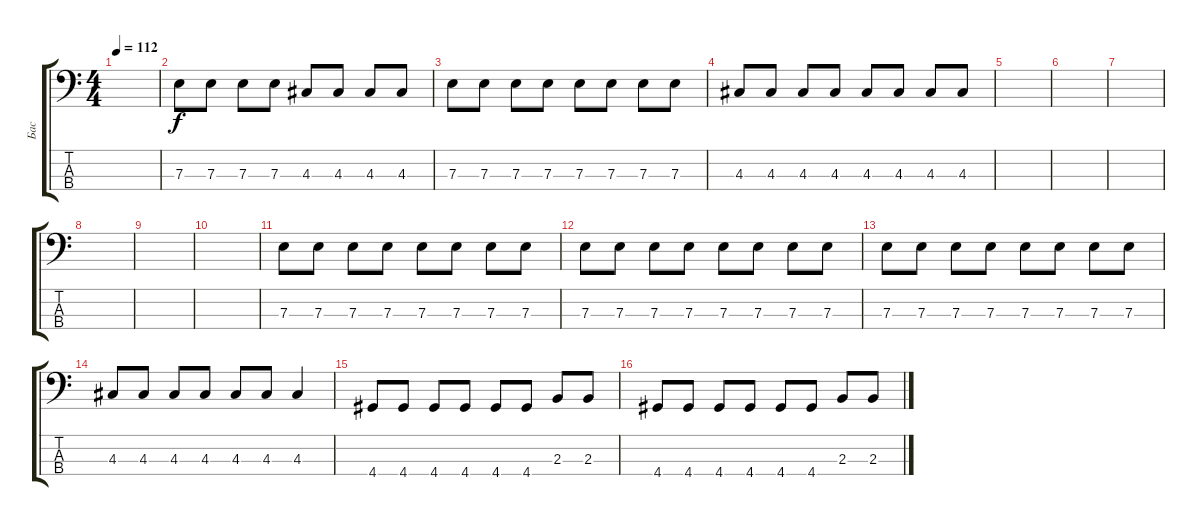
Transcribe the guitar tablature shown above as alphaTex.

\track ("Бас" "Бас") {instrument acousticbass}
\staff {score tabs}
\tuning (G2 D2 A1 E1) {hide}
\ts (4 4)
\tempo 112
\clef f4
\ks c
|
7.3.8 7.3.8 7.3.8 7.3.8 4.3.8 4.3.8 4.3.8 4.3.8 |
7.3.8 7.3.8 7.3.8 7.3.8 7.3.8 7.3.8 7.3.8 7.3.8 |
4.3.8 4.3.8 4.3.8 4.3.8 4.3.8 4.3.8 4.3.8 4.3.8 |
|
|
|
|
|
|
7.3.8 7.3.8 7.3.8 7.3.8 7.3.8 7.3.8 7.3.8 7.3.8 |
7.3.8 7.3.8 7.3.8 7.3.8 7.3.8 7.3.8 7.3.8 7.3.8 |
7.3.8 7.3.8 7.3.8 7.3.8 7.3.8 7.3.8 7.3.8 7.3.8 |
4.3.8 4.3.8 4.3.8 4.3.8 4.3.8 4.3.8 4.3.4 |
4.4.8 4.4.8 4.4.8 4.4.8 4.4.8 4.4.8 2.3.8 2.3.8 |
4.4.8 4.4.8 4.4.8 4.4.8 4.4.8 4.4.8 2.3.8 2.3.8
